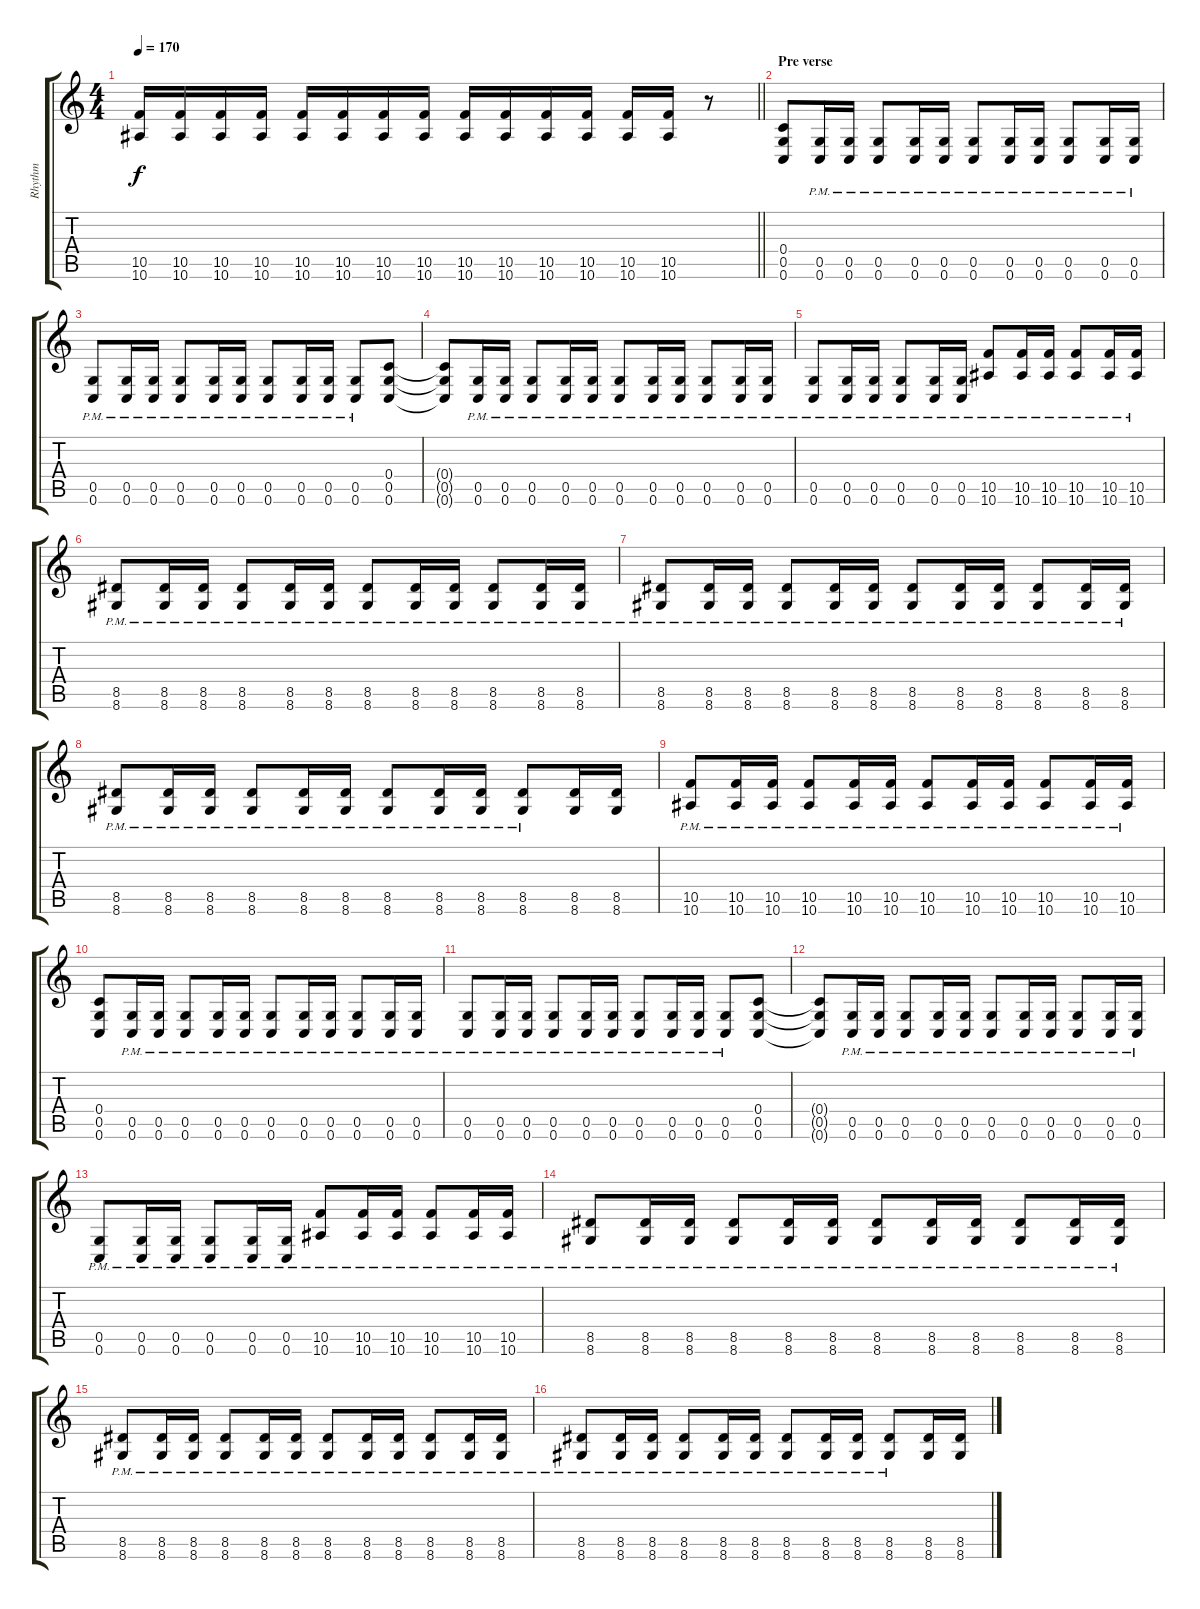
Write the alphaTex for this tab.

\track ("Rhythm" "Rhythm") {instrument overdrivenguitar}
\staff {score tabs}
\tuning (D4 A3 F3 C3 G2 C2) {hide}
\ts (4 4)
\tempo 170
\clef g2
\barLineRight lightlight
\ks c
(10.5 10.6).16{dy f} (10.5 10.6).16 (10.5 10.6).16 (10.5 10.6).16 (10.5 10.6).16 (10.5 10.6).16 (10.5 10.6).16 (10.5 10.6).16 (10.5 10.6).16 (10.5 10.6).16 (10.5 10.6).16 (10.5 10.6).16 (10.5 10.6).16 (10.5 10.6).16 r.8 |
\section ("" "Pre verse")
(0.4 0.5 0.6).8{balance 8} (0.5{pm} 0.6{pm}).16{volume 0} (0.5{pm} 0.6{pm}).16 (0.5{pm} 0.6{pm}).8 (0.5{pm} 0.6{pm}).16 (0.5{pm} 0.6{pm}).16 (0.5{pm} 0.6{pm}).8 (0.5{pm} 0.6{pm}).16{volume 16} (0.5{pm} 0.6{pm}).16 (0.5{pm} 0.6{pm}).8 (0.5{pm} 0.6{pm}).16 (0.5{pm} 0.6{pm}).16 |
(0.5{pm} 0.6{pm}).8 (0.5{pm} 0.6{pm}).16 (0.5{pm} 0.6{pm}).16 (0.5{pm} 0.6{pm}).8 (0.5{pm} 0.6{pm}).16 (0.5{pm} 0.6{pm}).16 (0.5{pm} 0.6{pm}).8 (0.5{pm} 0.6{pm}).16 (0.5{pm} 0.6{pm}).16 (0.5{pm} 0.6{pm}).8 (0.4 0.5 0.6).8 |
(0.4{t} 0.5{t} 0.6{t}).8 (0.5{pm} 0.6{pm}).16{volume 0} (0.5{pm} 0.6{pm}).16 (0.5{pm} 0.6{pm}).8 (0.5{pm} 0.6{pm}).16 (0.5{pm} 0.6{pm}).16 (0.5{pm} 0.6{pm}).8 (0.5{pm} 0.6{pm}).16{volume 16} (0.5{pm} 0.6{pm}).16 (0.5{pm} 0.6{pm}).8 (0.5{pm} 0.6{pm}).16 (0.5{pm} 0.6{pm}).16 |
(0.5{pm} 0.6{pm}).8 (0.5{pm} 0.6{pm}).16 (0.5{pm} 0.6{pm}).16 (0.5{pm} 0.6{pm}).8 (0.5{pm} 0.6{pm}).16 (0.5{pm} 0.6{pm}).16 (10.5{pm} 10.6{pm}).8 (10.5{pm} 10.6{pm}).16 (10.5{pm} 10.6{pm}).16 (10.5{pm} 10.6{pm}).8 (10.5{pm} 10.6{pm}).16 (10.5{pm} 10.6{pm}).16 |
(8.5{pm} 8.6{pm}).8 (8.5{pm} 8.6{pm}).16{volume 0} (8.5{pm} 8.6{pm}).16 (8.5{pm} 8.6{pm}).8 (8.5{pm} 8.6{pm}).16 (8.5{pm} 8.6{pm}).16 (8.5{pm} 8.6{pm}).8 (8.5{pm} 8.6{pm}).16{volume 16} (8.5{pm} 8.6{pm}).16 (8.5{pm} 8.6{pm}).8 (8.5{pm} 8.6{pm}).16 (8.5{pm} 8.6{pm}).16 |
(8.5{pm} 8.6{pm}).8 (8.5{pm} 8.6{pm}).16 (8.5{pm} 8.6{pm}).16 (8.5{pm} 8.6{pm}).8 (8.5{pm} 8.6{pm}).16 (8.5{pm} 8.6{pm}).16 (8.5{pm} 8.6{pm}).8 (8.5{pm} 8.6{pm}).16 (8.5{pm} 8.6{pm}).16 (8.5{pm} 8.6{pm}).8 (8.5{pm} 8.6{pm}).16 (8.5{pm} 8.6{pm}).16 |
(8.5{pm} 8.6{pm}).8 (8.5{pm} 8.6{pm}).16{volume 0} (8.5{pm} 8.6{pm}).16 (8.5{pm} 8.6{pm}).8 (8.5{pm} 8.6{pm}).16 (8.5{pm} 8.6{pm}).16 (8.5{pm} 8.6{pm}).8 (8.5{pm} 8.6{pm}).16{volume 16} (8.5{pm} 8.6{pm}).16 (8.5{pm} 8.6{pm}).8 (8.5 8.6).16 (8.5 8.6).16 |
(10.5{pm} 10.6{pm}).8 (10.5{pm} 10.6{pm}).16 (10.5{pm} 10.6{pm}).16 (10.5{pm} 10.6{pm}).8 (10.5{pm} 10.6{pm}).16 (10.5{pm} 10.6{pm}).16 (10.5{pm} 10.6{pm}).8 (10.5{pm} 10.6{pm}).16 (10.5{pm} 10.6{pm}).16 (10.5{pm} 10.6{pm}).8 (10.5{pm} 10.6{pm}).16 (10.5{pm} 10.6{pm}).16 |
(0.4 0.5 0.6).8{balance 8} (0.5{pm} 0.6{pm}).16{volume 0} (0.5{pm} 0.6{pm}).16 (0.5{pm} 0.6{pm}).8 (0.5{pm} 0.6{pm}).16 (0.5{pm} 0.6{pm}).16 (0.5{pm} 0.6{pm}).8 (0.5{pm} 0.6{pm}).16{volume 16} (0.5{pm} 0.6{pm}).16 (0.5{pm} 0.6{pm}).8 (0.5{pm} 0.6{pm}).16 (0.5{pm} 0.6{pm}).16 |
(0.5{pm} 0.6{pm}).8 (0.5{pm} 0.6{pm}).16 (0.5{pm} 0.6{pm}).16 (0.5{pm} 0.6{pm}).8 (0.5{pm} 0.6{pm}).16 (0.5{pm} 0.6{pm}).16 (0.5{pm} 0.6{pm}).8 (0.5{pm} 0.6{pm}).16 (0.5{pm} 0.6{pm}).16 (0.5{pm} 0.6{pm}).8 (0.4 0.5 0.6).8 |
(0.4{t} 0.5{t} 0.6{t}).8 (0.5{pm} 0.6{pm}).16{volume 0} (0.5{pm} 0.6{pm}).16 (0.5{pm} 0.6{pm}).8 (0.5{pm} 0.6{pm}).16 (0.5{pm} 0.6{pm}).16 (0.5{pm} 0.6{pm}).8 (0.5{pm} 0.6{pm}).16{volume 16} (0.5{pm} 0.6{pm}).16 (0.5{pm} 0.6{pm}).8 (0.5{pm} 0.6{pm}).16 (0.5{pm} 0.6{pm}).16 |
(0.5{pm} 0.6{pm}).8 (0.5{pm} 0.6{pm}).16 (0.5{pm} 0.6{pm}).16 (0.5{pm} 0.6{pm}).8 (0.5{pm} 0.6{pm}).16 (0.5{pm} 0.6{pm}).16 (10.5{pm} 10.6{pm}).8 (10.5{pm} 10.6{pm}).16 (10.5{pm} 10.6{pm}).16 (10.5{pm} 10.6{pm}).8 (10.5{pm} 10.6{pm}).16 (10.5{pm} 10.6{pm}).16 |
(8.5{pm} 8.6{pm}).8 (8.5{pm} 8.6{pm}).16{volume 0} (8.5{pm} 8.6{pm}).16 (8.5{pm} 8.6{pm}).8 (8.5{pm} 8.6{pm}).16 (8.5{pm} 8.6{pm}).16 (8.5{pm} 8.6{pm}).8 (8.5{pm} 8.6{pm}).16{volume 16} (8.5{pm} 8.6{pm}).16 (8.5{pm} 8.6{pm}).8 (8.5{pm} 8.6{pm}).16 (8.5{pm} 8.6{pm}).16 |
(8.5{pm} 8.6{pm}).8 (8.5{pm} 8.6{pm}).16 (8.5{pm} 8.6{pm}).16 (8.5{pm} 8.6{pm}).8 (8.5{pm} 8.6{pm}).16 (8.5{pm} 8.6{pm}).16 (8.5{pm} 8.6{pm}).8 (8.5{pm} 8.6{pm}).16 (8.5{pm} 8.6{pm}).16 (8.5{pm} 8.6{pm}).8 (8.5{pm} 8.6{pm}).16 (8.5{pm} 8.6{pm}).16 |
(8.5{pm} 8.6{pm}).8 (8.5{pm} 8.6{pm}).16{volume 0} (8.5{pm} 8.6{pm}).16 (8.5{pm} 8.6{pm}).8 (8.5{pm} 8.6{pm}).16 (8.5{pm} 8.6{pm}).16 (8.5{pm} 8.6{pm}).8 (8.5{pm} 8.6{pm}).16{volume 16} (8.5{pm} 8.6{pm}).16 (8.5{pm} 8.6{pm}).8 (8.5 8.6).16 (8.5 8.6).16
